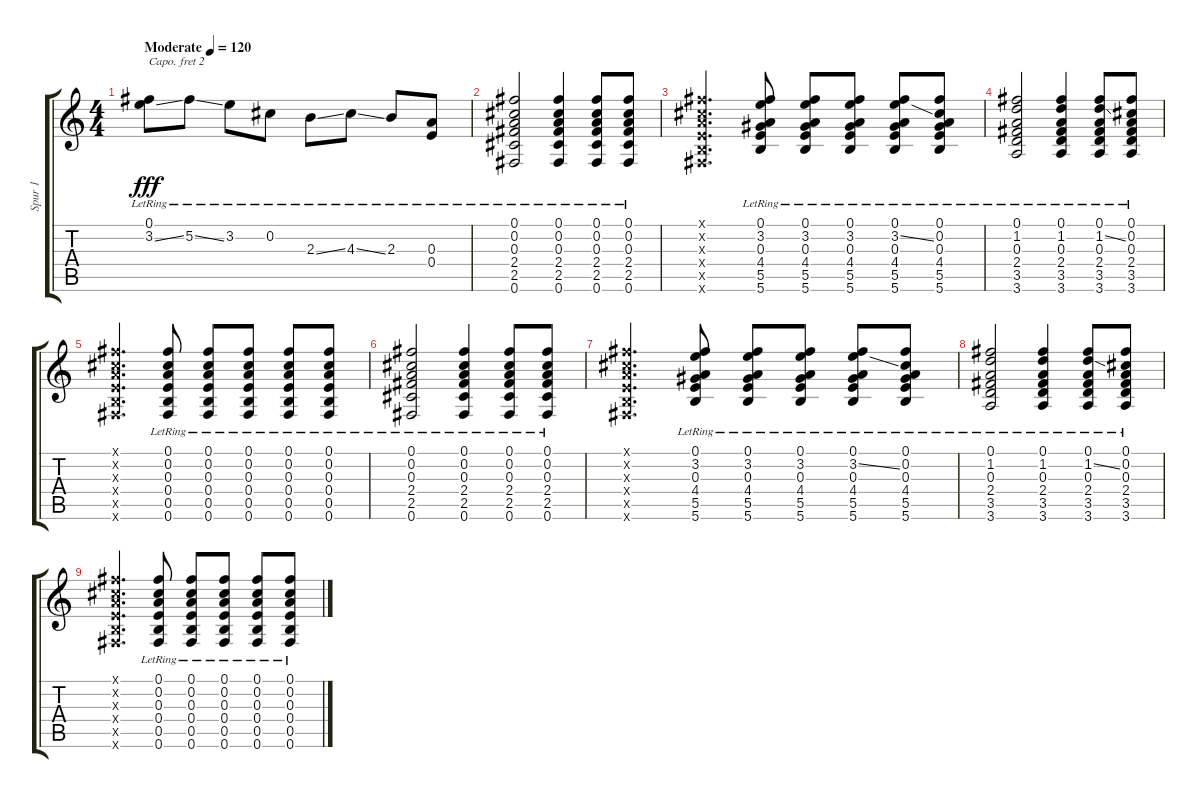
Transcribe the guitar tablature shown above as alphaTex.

\track ("Spur 1" "Spur 1") {instrument acousticguitarsteel}
\staff {score tabs}
\capo 2
\tuning (E4 B3 G3 D3 A2 E2) {hide}
\ts (4 4)
\tempo (120 "Moderate")
\clef g2
\ks c
(0.1{lr} 3.2{ss lr}).8{dy fff instrument acousticguitarsteel} 5.2{ss lr}.8 3.2{lr}.8 0.2{lr}.8 2.3{ss lr}.8 4.3{ss lr}.8 2.3{lr}.8 (0.3{lr} 0.4{lr}).8 |
(0.1{lr} 0.2{lr} 0.3{lr} 2.4{lr} 2.5{lr} 0.6{lr}).2 (0.1{lr} 0.2{lr} 0.3{lr} 2.4{lr} 2.5{lr} 0.6{lr}).4 (0.1{lr} 0.2{lr} 0.3{lr} 2.4{lr} 2.5{lr} 0.6{lr}).8 (0.1{lr} 0.2{lr} 0.3{lr} 2.4{lr} 2.5{lr} 0.6{lr}).8 |
(0.1{x} 0.2{x} 0.3{x} 0.4{x} 0.5{x} 0.6{x}).4{d} (0.1{lr} 3.2{lr} 0.3{lr} 4.4{lr} 5.5{lr} 5.6{lr}).8 (0.1{lr} 3.2{lr} 0.3{lr} 4.4{lr} 5.5{lr} 5.6{lr}).8 (0.1{lr} 3.2{lr} 0.3{lr} 4.4{lr} 5.5{lr} 5.6{lr}).8 (0.1{lr} 3.2{ss lr} 0.3{lr} 4.4{lr} 5.5{lr} 5.6{lr}).8 (0.1{lr} 0.2{lr} 0.3{lr} 4.4{lr} 5.5{lr} 5.6{lr}).8 |
(0.1{lr} 1.2{lr} 0.3{lr} 2.4{lr} 3.5{lr} 3.6{lr}).2 (0.1{lr} 1.2{lr} 0.3{lr} 2.4{lr} 3.5{lr} 3.6{lr}).4 (0.1{lr} 1.2{ss lr} 0.3{lr} 2.4{lr} 3.5{lr} 3.6{lr}).8 (0.1{lr} 0.2{lr} 0.3{lr} 2.4{lr} 3.5{lr} 3.6{lr}).8 |
(0.1{x} 0.2{x} 0.3{x} 0.4{x} 0.5{x} 0.6{x}).4{d} (0.1{lr} 0.2{lr} 0.3{lr} 0.4{lr} 0.5{lr} 0.6{lr}).8 (0.1{lr} 0.2{lr} 0.3{lr} 0.4{lr} 0.5{lr} 0.6{lr}).8 (0.1{lr} 0.2{lr} 0.3{lr} 0.4{lr} 0.5{lr} 0.6{lr}).8 (0.1{lr} 0.2{lr} 0.3{lr} 0.4{lr} 0.5{lr} 0.6{lr}).8 (0.1{lr} 0.2{lr} 0.3{lr} 0.4{lr} 0.5{lr} 0.6{lr}).8 |
(0.1{lr} 0.2{lr} 0.3{lr} 2.4{lr} 2.5{lr} 0.6{lr}).2 (0.1{lr} 0.2{lr} 0.3{lr} 2.4{lr} 2.5{lr} 0.6{lr}).4 (0.1{lr} 0.2{lr} 0.3{lr} 2.4{lr} 2.5{lr} 0.6{lr}).8 (0.1{lr} 0.2{lr} 0.3{lr} 2.4{lr} 2.5{lr} 0.6{lr}).8 |
(0.1{x} 0.2{x} 0.3{x} 0.4{x} 0.5{x} 0.6{x}).4{d} (0.1{lr} 3.2{lr} 0.3{lr} 4.4{lr} 5.5{lr} 5.6{lr}).8 (0.1{lr} 3.2{lr} 0.3{lr} 4.4{lr} 5.5{lr} 5.6{lr}).8 (0.1{lr} 3.2{lr} 0.3{lr} 4.4{lr} 5.5{lr} 5.6{lr}).8 (0.1{lr} 3.2{ss lr} 0.3{lr} 4.4{lr} 5.5{lr} 5.6{lr}).8 (0.1{lr} 0.2{lr} 0.3{lr} 4.4{lr} 5.5{lr} 5.6{lr}).8 |
(0.1{lr} 1.2{lr} 0.3{lr} 2.4{lr} 3.5{lr} 3.6{lr}).2 (0.1{lr} 1.2{lr} 0.3{lr} 2.4{lr} 3.5{lr} 3.6{lr}).4 (0.1{lr} 1.2{ss lr} 0.3{lr} 2.4{lr} 3.5{lr} 3.6{lr}).8 (0.1{lr} 0.2{lr} 0.3{lr} 2.4{lr} 3.5{lr} 3.6{lr}).8 |
(0.1{x} 0.2{x} 0.3{x} 0.4{x} 0.5{x} 0.6{x}).4{d} (0.1{lr} 0.2{lr} 0.3{lr} 0.4{lr} 0.5{lr} 0.6{lr}).8 (0.1{lr} 0.2{lr} 0.3{lr} 0.4{lr} 0.5{lr} 0.6{lr}).8 (0.1{lr} 0.2{lr} 0.3{lr} 0.4{lr} 0.5{lr} 0.6{lr}).8 (0.1{lr} 0.2{lr} 0.3{lr} 0.4{lr} 0.5{lr} 0.6{lr}).8 (0.1{lr} 0.2{lr} 0.3{lr} 0.4{lr} 0.5{lr} 0.6{lr}).8
